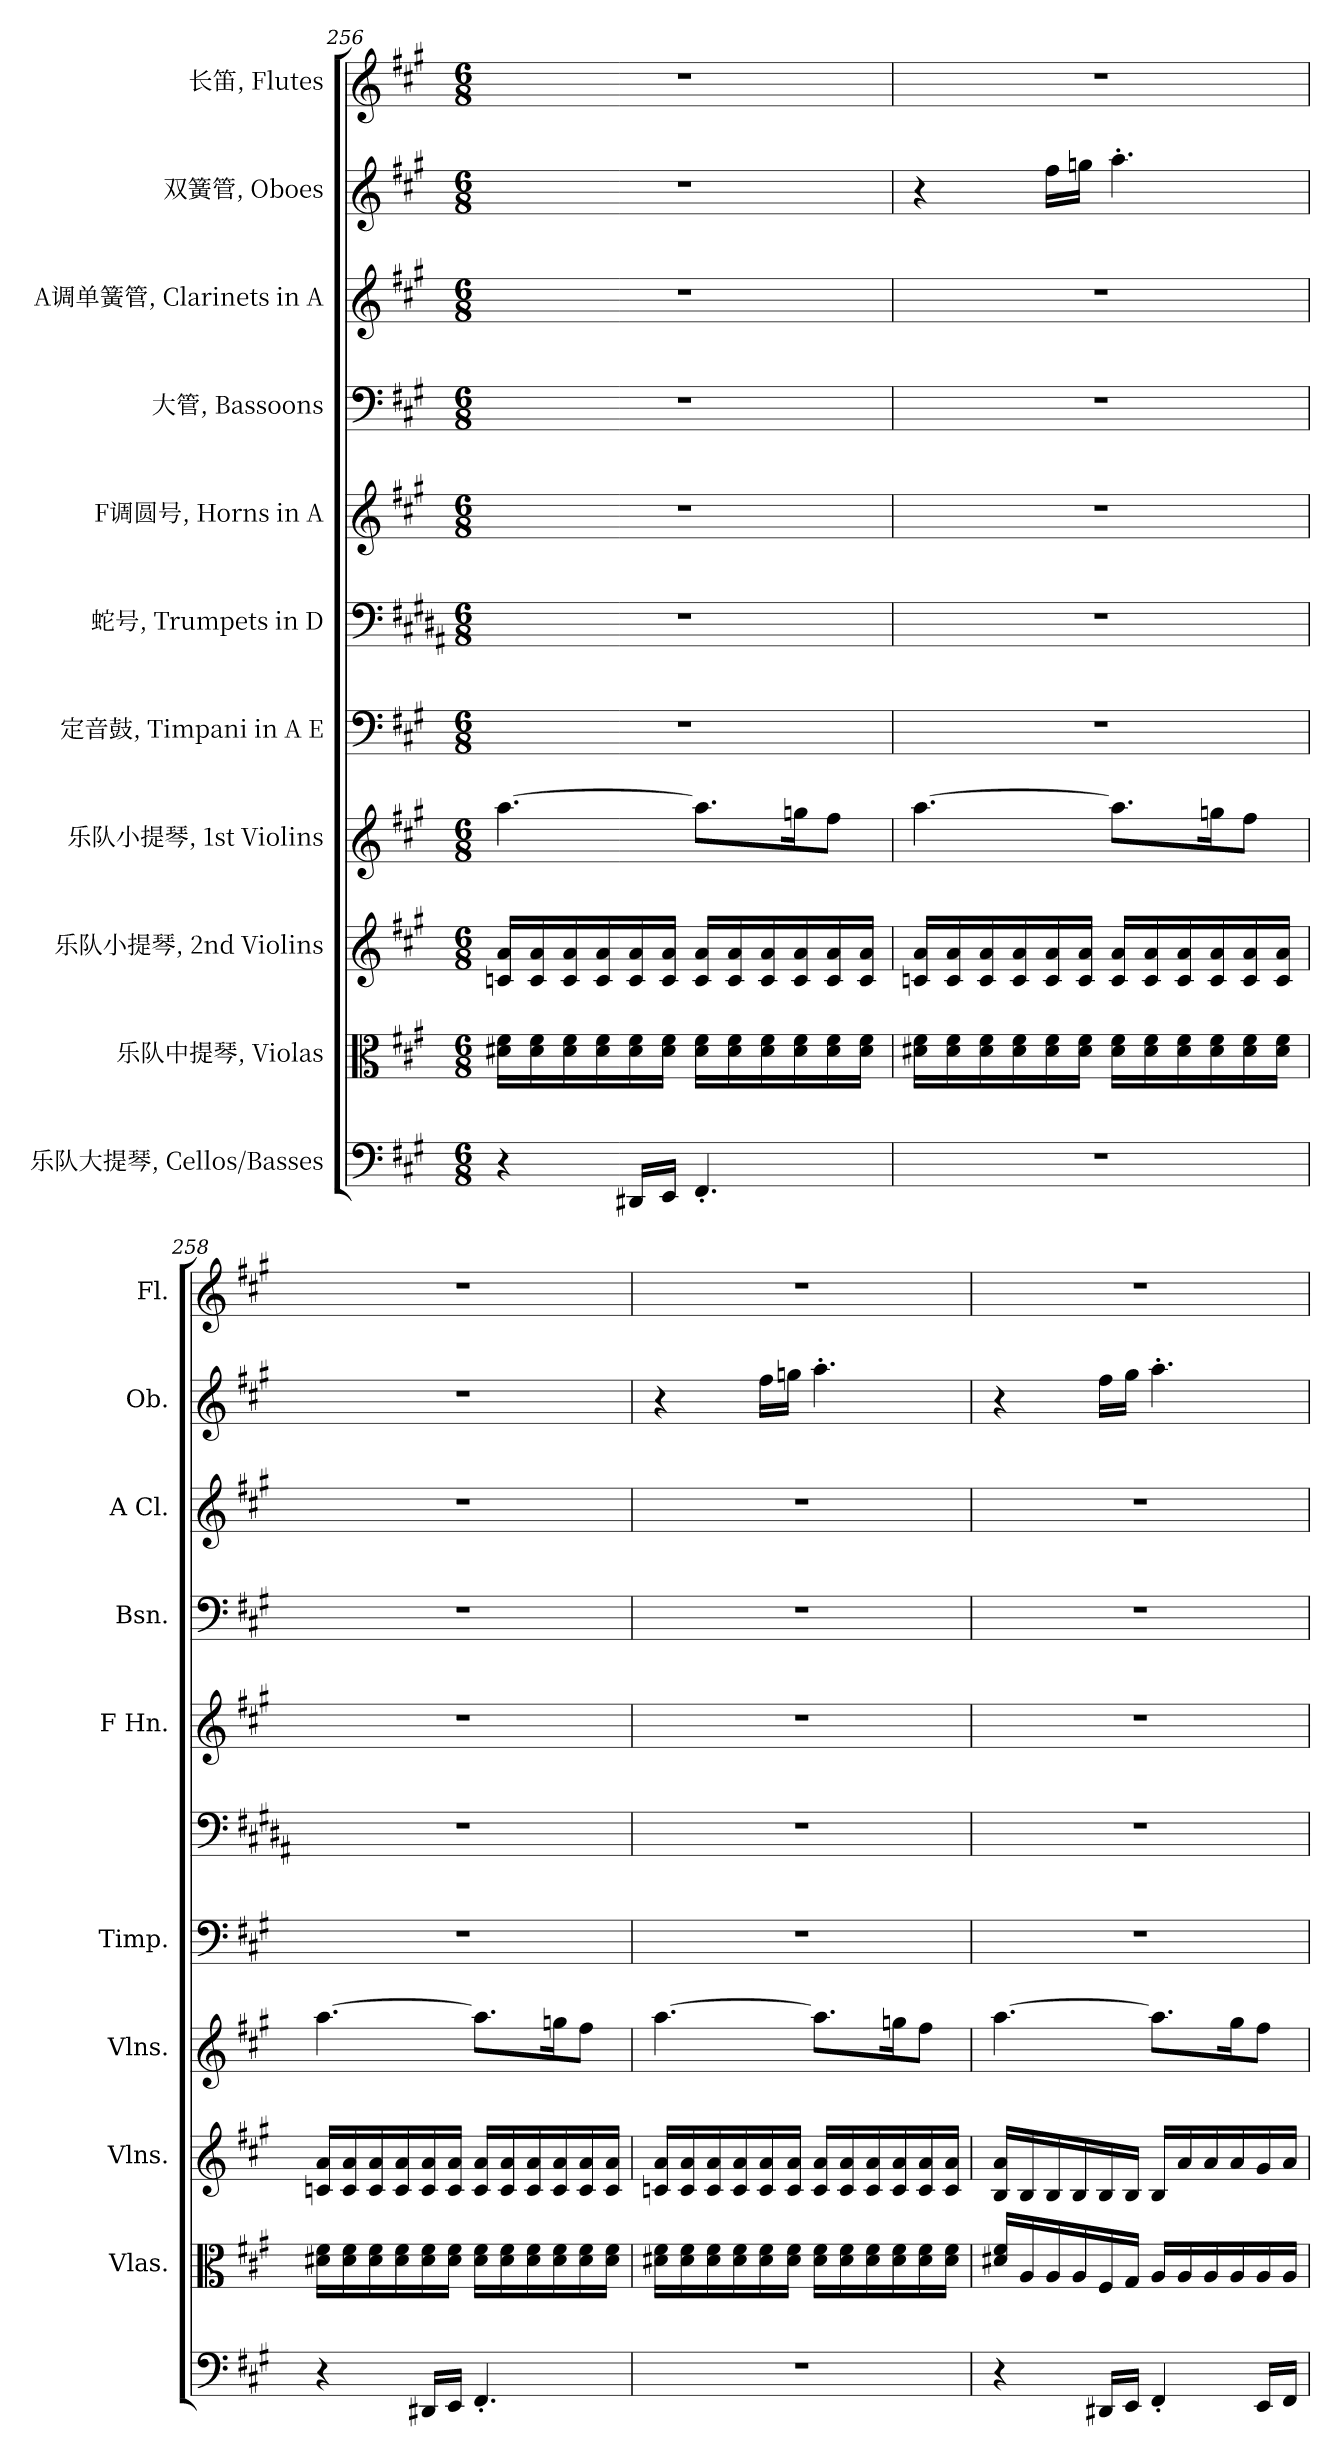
**kern	**kern	**kern	**kern	**kern	**kern	**kern	**kern	**kern	**kern	**kern
*part11	*part10	*part9	*part8	*part7	*part6	*part5	*part4	*part3	*part2	*part1
*staff11	*staff10	*staff9	*staff8	*staff7	*staff6	*staff5	*staff4	*staff3	*staff2	*staff1
*I"乐队大提琴, Cellos/Basses	*I"乐队中提琴, Violas	*I"乐队小提琴, 2nd Violins	*I"乐队小提琴, 1st Violins	*I"定音鼓, Timpani in A E	*I"蛇号, Trumpets in D	*I"F调圆号, Horns in A	*I"大管, Bassoons	*I"A调单簧管, Clarinets in A	*I"双簧管, Oboes	*I"长笛, Flutes
*	*I'Vlas.	*I'Vlns.	*I'Vlns.	*I'Timp.	*	*I'F Hn.	*I'Bsn.	*I'A Cl.	*I'Ob.	*I'Fl.
*clefF4	*clefC3	*clefG2	*clefG2	*clefF4	*clefF4	*clefG2	*clefF4	*clefG2	*clefG2	*clefG2
*	*	*	*	*	*ITrd1c2	*ITrd4c7	*	*ITrd2c3	*	*
*k[f#c#g#]	*k[f#c#g#]	*k[f#c#g#]	*k[f#c#g#]	*k[f#c#g#]	*k[f#c#g#]	*k[f#c#]	*k[f#c#g#]	*k[f#c#g#d#a#e#]	*k[f#c#g#]	*k[f#c#g#]
*M6/8	*M6/8	*M6/8	*M6/8	*M6/8	*M6/8	*M6/8	*M6/8	*M6/8	*M6/8	*M6/8
=256	=256	=256	=256	=256	=256	=256	=256	=256	=256	=256
4r	16d#X\ 16f#\LL	16cn/ 16a/LL	[4.aa\	2.r	2.r	2.r	2.r	2.r	2.r	2.r
.	16d#\ 16f#\	16c/ 16a/	.	.	.	.	.	.	.	.
.	16d#\ 16f#\	16c/ 16a/	.	.	.	.	.	.	.	.
.	16d#\ 16f#\	16c/ 16a/	.	.	.	.	.	.	.	.
16DD#X/LL	16d#\ 16f#\	16c/ 16a/	.	.	.	.	.	.	.	.
16EE/JJ	16d#\ 16f#\JJ	16c/ 16a/JJ	.	.	.	.	.	.	.	.
4.FF#'/	16d#\ 16f#\LL	16c/ 16a/LL	8.aa\L]	.	.	.	.	.	.	.
.	16d#\ 16f#\	16c/ 16a/	.	.	.	.	.	.	.	.
.	16d#\ 16f#\	16c/ 16a/	.	.	.	.	.	.	.	.
.	16d#\ 16f#\	16c/ 16a/	16ggn\K	.	.	.	.	.	.	.
.	16d#\ 16f#\	16c/ 16a/	8ff#\J	.	.	.	.	.	.	.
.	16d#\ 16f#\JJ	16c/ 16a/JJ	.	.	.	.	.	.	.	.
!!LO:PB:g=z
=257	=257	=257	=257	=257	=257	=257	=257	=257	=257	=257
2.r	16d#X\ 16f#\LL	16cn/ 16a/LL	[4.aa\	2.r	2.r	2.r	2.r	2.r	4r	2.r
.	16d#\ 16f#\	16c/ 16a/	.	.	.	.	.	.	.	.
.	16d#\ 16f#\	16c/ 16a/	.	.	.	.	.	.	.	.
.	16d#\ 16f#\	16c/ 16a/	.	.	.	.	.	.	.	.
.	16d#\ 16f#\	16c/ 16a/	.	.	.	.	.	.	16ff#\LL	.
.	16d#\ 16f#\JJ	16c/ 16a/JJ	.	.	.	.	.	.	16ggn\JJ	.
.	16d#\ 16f#\LL	16c/ 16a/LL	8.aa\L]	.	.	.	.	.	4.aa'\	.
.	16d#\ 16f#\	16c/ 16a/	.	.	.	.	.	.	.	.
.	16d#\ 16f#\	16c/ 16a/	.	.	.	.	.	.	.	.
.	16d#\ 16f#\	16c/ 16a/	16ggn\K	.	.	.	.	.	.	.
.	16d#\ 16f#\	16c/ 16a/	8ff#\J	.	.	.	.	.	.	.
.	16d#\ 16f#\JJ	16c/ 16a/JJ	.	.	.	.	.	.	.	.
=258	=258	=258	=258	=258	=258	=258	=258	=258	=258	=258
4r	16d#X\ 16f#\LL	16cn/ 16a/LL	[4.aa\	2.r	2.r	2.r	2.r	2.r	2.r	2.r
.	16d#\ 16f#\	16c/ 16a/	.	.	.	.	.	.	.	.
.	16d#\ 16f#\	16c/ 16a/	.	.	.	.	.	.	.	.
.	16d#\ 16f#\	16c/ 16a/	.	.	.	.	.	.	.	.
16DD#X/LL	16d#\ 16f#\	16c/ 16a/	.	.	.	.	.	.	.	.
16EE/JJ	16d#\ 16f#\JJ	16c/ 16a/JJ	.	.	.	.	.	.	.	.
4.FF#'/	16d#\ 16f#\LL	16c/ 16a/LL	8.aa\L]	.	.	.	.	.	.	.
.	16d#\ 16f#\	16c/ 16a/	.	.	.	.	.	.	.	.
.	16d#\ 16f#\	16c/ 16a/	.	.	.	.	.	.	.	.
.	16d#\ 16f#\	16c/ 16a/	16ggn\K	.	.	.	.	.	.	.
.	16d#\ 16f#\	16c/ 16a/	8ff#\J	.	.	.	.	.	.	.
.	16d#\ 16f#\JJ	16c/ 16a/JJ	.	.	.	.	.	.	.	.
!!LO:PB:g=z
=259	=259	=259	=259	=259	=259	=259	=259	=259	=259	=259
2.r	16d#X\ 16f#\LL	16cn/ 16a/LL	[4.aa\	2.r	2.r	2.r	2.r	2.r	4r	2.r
.	16d#\ 16f#\	16c/ 16a/	.	.	.	.	.	.	.	.
.	16d#\ 16f#\	16c/ 16a/	.	.	.	.	.	.	.	.
.	16d#\ 16f#\	16c/ 16a/	.	.	.	.	.	.	.	.
.	16d#\ 16f#\	16c/ 16a/	.	.	.	.	.	.	16ff#\LL	.
.	16d#\ 16f#\JJ	16c/ 16a/JJ	.	.	.	.	.	.	16ggn\JJ	.
.	16d#\ 16f#\LL	16c/ 16a/LL	8.aa\L]	.	.	.	.	.	4.aa'\	.
.	16d#\ 16f#\	16c/ 16a/	.	.	.	.	.	.	.	.
.	16d#\ 16f#\	16c/ 16a/	.	.	.	.	.	.	.	.
.	16d#\ 16f#\	16c/ 16a/	16ggn\K	.	.	.	.	.	.	.
.	16d#\ 16f#\	16c/ 16a/	8ff#\J	.	.	.	.	.	.	.
.	16d#\ 16f#\JJ	16c/ 16a/JJ	.	.	.	.	.	.	.	.
=260	=260	=260	=260	=260	=260	=260	=260	=260	=260	=260
4r	16d#X/ 16f#/LL	16B/ 16a/LL	[4.aa\	2.r	2.r	2.r	2.r	2.r	4r	2.r
.	16A/	16B/	.	.	.	.	.	.	.	.
.	16A/	16B/	.	.	.	.	.	.	.	.
.	16A/	16B/	.	.	.	.	.	.	.	.
16DD#X/LL	16F#/	16B/	.	.	.	.	.	.	16ff#\LL	.
16EE/JJ	16G#/JJ	16B/JJ	.	.	.	.	.	.	16gg#\JJ	.
4FF#'/	16A/LL	16B/LL	8.aa\L]	.	.	.	.	.	4.aa'\	.
.	16A/	16a/	.	.	.	.	.	.	.	.
.	16A/	16a/	.	.	.	.	.	.	.	.
.	16A/	16a/	16gg#\K	.	.	.	.	.	.	.
16EE/LL	16A/	16g#/	8ff#\J	.	.	.	.	.	.	.
16FF#/JJ	16A/JJ	16a/JJ	.	.	.	.	.	.	.	.
=	=	=	=	=	=	=	=	=	=	=
*-	*-	*-	*-	*-	*-	*-	*-	*-	*-	*-
